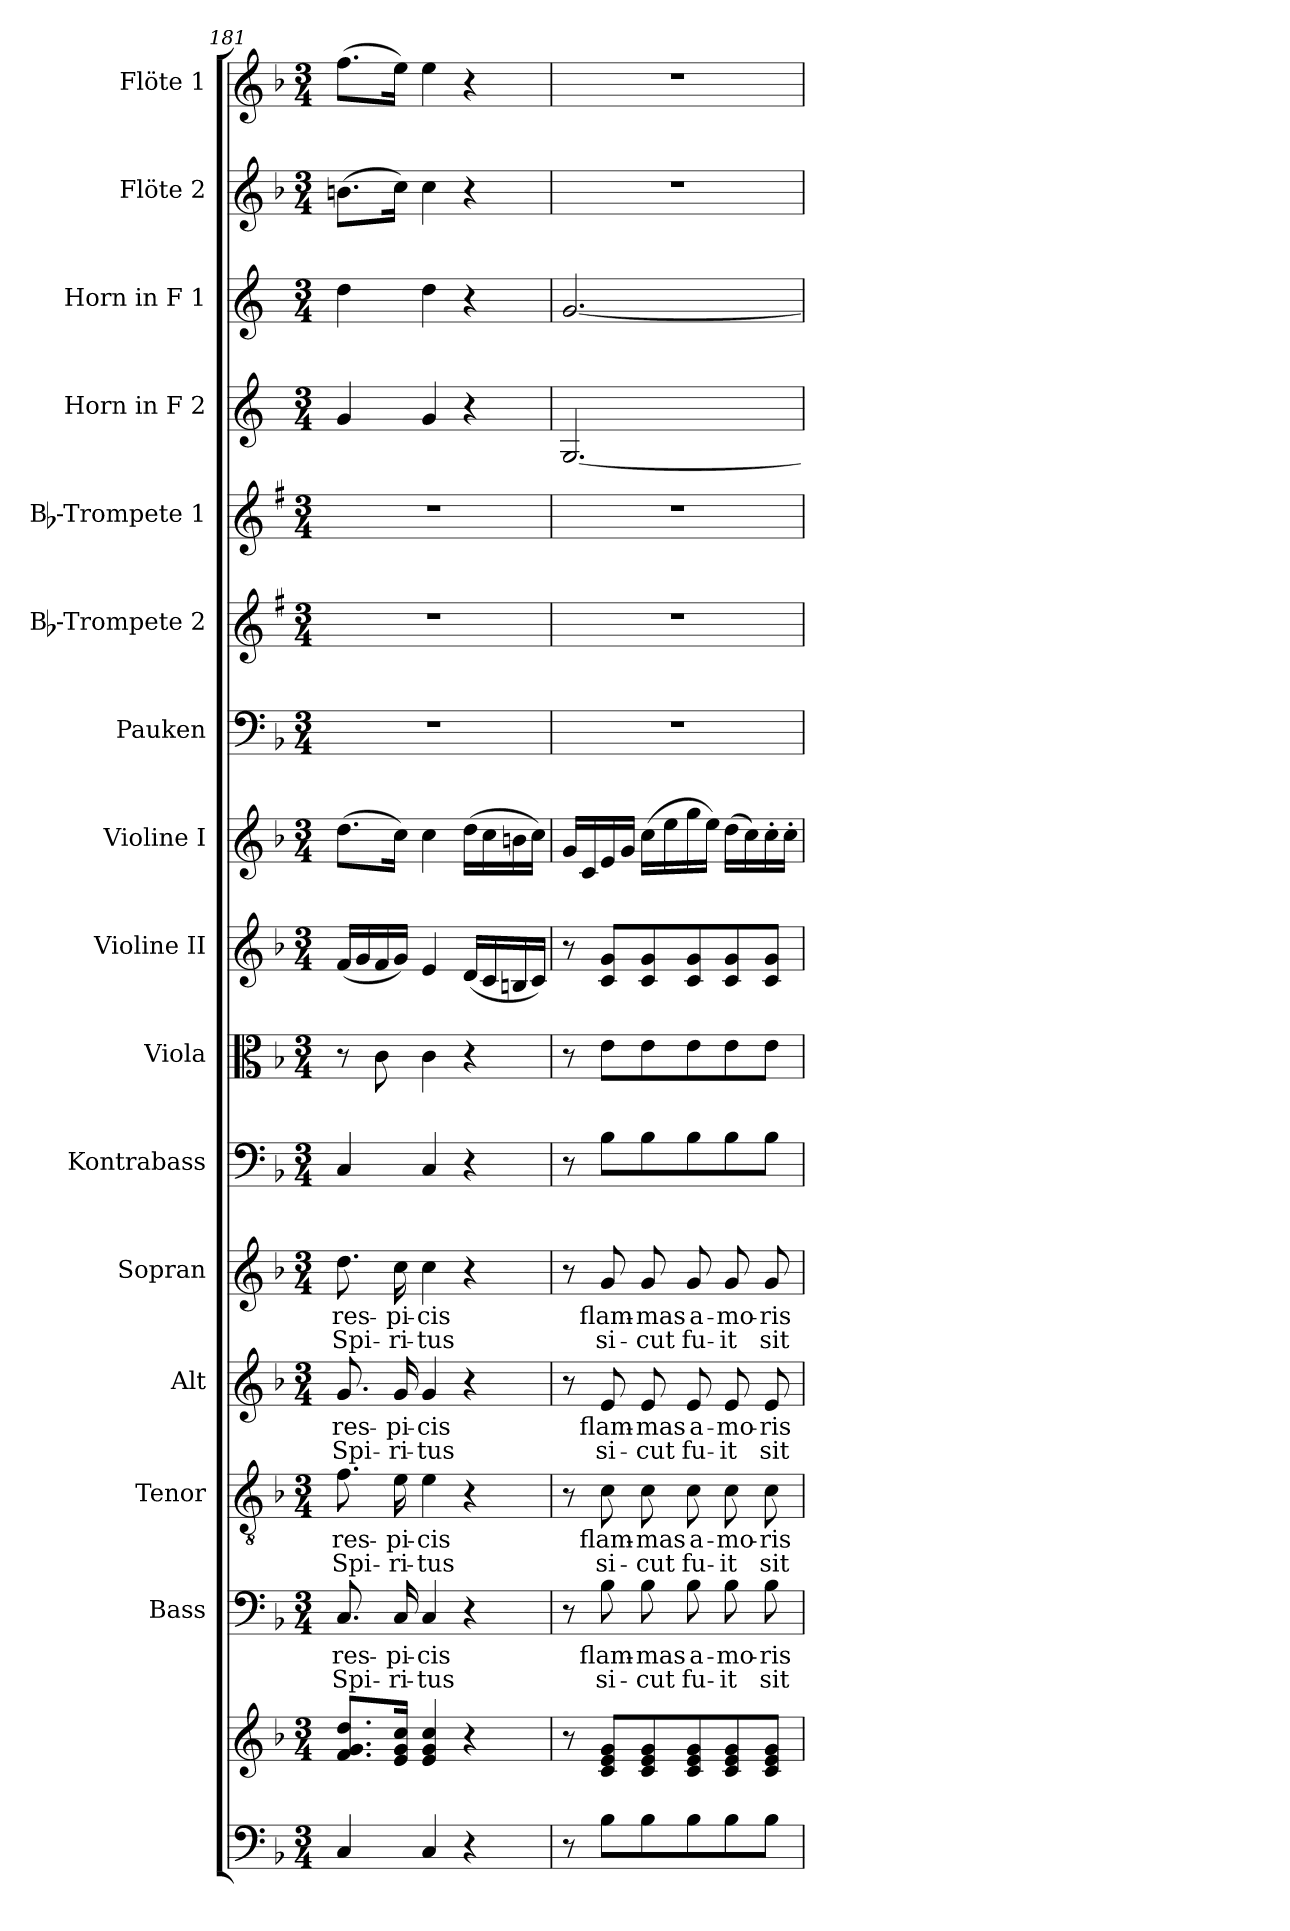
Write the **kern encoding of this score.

**kern	**kern	**kern	**text	**text	**kern	**text	**text	**kern	**text	**text	**kern	**text	**text	**kern	**kern	**kern	**kern	**kern	**kern	**kern	**kern	**kern	**kern	**kern
*part16	*part16	*part15	*part15	*part15	*part14	*part14	*part14	*part13	*part13	*part13	*part12	*part12	*part12	*part11	*part10	*part9	*part8	*part7	*part6	*part5	*part4	*part3	*part2	*part1
*staff17	*staff16	*staff15	*staff15	*staff15	*staff14	*staff14	*staff14	*staff13	*staff13	*staff13	*staff12	*staff12	*staff12	*staff11	*staff10	*staff9	*staff8	*staff7	*staff6	*staff5	*staff4	*staff3	*staff2	*staff1
*	*	*I"Bass	*	*	*I"Tenor	*	*	*I"Alt	*	*	*I"Sopran	*	*	*I"Kontrabass	*I"Viola	*I"Violine II	*I"Violine I	*I"Pauken	*I"Bb-Trompete 2	*I"Bb-Trompete 1	*I"Horn in F 2	*I"Horn in F 1	*I"Flöte 2	*I"Flöte 1
*	*	*I'B.	*	*	*I'T.	*	*	*I'A.	*	*	*I'S.	*	*	*I'Kb.	*I'Vla.	*I'Vl. II	*I'Vl. I	*I'Pk.	*I'Bb Trp. 2	*I'Bb Trp. 1	*	*	*I'Fl. 2	*I'Fl. 1
*clefF4	*clefG2	*clefF4	*	*	*clefGv2	*	*	*clefG2	*	*	*clefG2	*	*	*clefF4	*clefC3	*clefG2	*clefG2	*clefF4	*clefG2	*clefG2	*clefG2	*clefG2	*clefG2	*clefG2
*	*	*	*	*	*	*	*	*	*	*	*	*	*	*ITrd7c12	*	*	*	*	*ITrd1c2	*ITrd1c2	*ITrd4c7	*ITrd4c7	*	*
*k[b-]	*k[b-]	*k[b-]	*	*	*k[b-]	*	*	*k[b-]	*	*	*k[b-]	*	*	*k[b-]	*k[b-]	*k[b-]	*k[b-]	*k[b-]	*k[b-]	*k[b-]	*k[b-]	*k[b-]	*k[b-]	*k[b-]
*F:	*F:	*F:	*	*	*F:	*	*	*F:	*	*	*F:	*	*	*F:	*F:	*F:	*F:	*F:	*F:	*F:	*F:	*F:	*F:	*F:
*M3/4	*M3/4	*M3/4	*	*	*M3/4	*	*	*M3/4	*	*	*M3/4	*	*	*M3/4	*M3/4	*M3/4	*M3/4	*M3/4	*M3/4	*M3/4	*M3/4	*M3/4	*M3/4	*M3/4
=181	=181	=181	=181	=181	=181	=181	=181	=181	=181	=181	=181	=181	=181	=181	=181	=181	=181	=181	=181	=181	=181	=181	=181	=181
!	!	!	!LO:LY:b	!LO:LY:b	!	!LO:LY:b	!LO:LY:b	!	!LO:LY:b	!LO:LY:b	!	!LO:LY:b	!LO:LY:b	!	!	!	!	!	!	!	!	!	!	!
4C/	8.f/ 8.g/ 8.dd/L	8.C/	res-	Spi-	8.f\	res-	Spi-	8.g/	res-	Spi-	8.dd\	res-	Spi-	4CC/	8r	(<16f/LL	(>8.dd\L	2.r	2.r	2.r	4c/	4g\	(>8.bn\L	(>8.ff\L
.	.	.	.	.	.	.	.	.	.	.	.	.	.	.	.	16g/	.	.	.	.	.	.	.	.
.	.	.	.	.	.	.	.	.	.	.	.	.	.	.	8c\	16f/	.	.	.	.	.	.	.	.
!	!	!	!LO:LY:b	!LO:LY:b	!	!LO:LY:b	!LO:LY:b	!	!LO:LY:b	!LO:LY:b	!	!LO:LY:b	!LO:LY:b	!	!	!	!	!	!	!	!	!	!	!
.	16e/ 16g/ 16cc/Jk	16C/	-pi-	-ri-	16e\	-pi-	-ri-	16g/	-pi-	-ri-	16cc\	-pi-	-ri-	.	.	16g/JJ)	16cc\Jk)	.	.	.	.	.	16cc\Jk)	16ee\Jk)
!	!	!	!LO:LY:b	!LO:LY:b	!	!LO:LY:b	!LO:LY:b	!	!LO:LY:b	!LO:LY:b	!	!LO:LY:b	!LO:LY:b	!	!	!	!	!	!	!	!	!	!	!
4C/	4e/ 4g/ 4cc/	4C/	-cis	-tus	4e\	-cis	-tus	4g/	-cis	-tus	4cc\	-cis	-tus	4CC/	4c\	4e/	4cc\	.	.	.	4c/	4g\	4cc\	4ee\
4r	4r	4r	.	.	4r	.	.	4r	.	.	4r	.	.	4r	4r	(<16d/LL	(>16dd\LL	.	.	.	4r	4r	4r	4r
.	.	.	.	.	.	.	.	.	.	.	.	.	.	.	.	16c/	16cc\	.	.	.	.	.	.	.
.	.	.	.	.	.	.	.	.	.	.	.	.	.	.	.	16Bn/	16bn\	.	.	.	.	.	.	.
.	.	.	.	.	.	.	.	.	.	.	.	.	.	.	.	16c/JJ)	16cc\JJ)	.	.	.	.	.	.	.
=182	=182	=182	=182	=182	=182	=182	=182	=182	=182	=182	=182	=182	=182	=182	=182	=182	=182	=182	=182	=182	=182	=182	=182	=182
8r	8r	8r	.	.	8r	.	.	8r	.	.	8r	.	.	8r	8r	8r	16g/LL	2.r	2.r	2.r	[2.C/	[2.c/	2.r	2.r
.	.	.	.	.	.	.	.	.	.	.	.	.	.	.	.	.	16c/	.	.	.	.	.	.	.
!	!	!	!LO:LY:b	!LO:LY:b	!	!LO:LY:b	!LO:LY:b	!	!LO:LY:b	!LO:LY:b	!	!LO:LY:b	!LO:LY:b	!	!	!	!	!	!	!	!	!	!	!
8B-\L	8c/ 8e/ 8g/L	8B-\	flam-	si-	8c\	flam-	si-	8e/	flam-	si-	8g/	flam-	si-	8BB-\L	8e\L	8c/ 8g/L	16e/	.	.	.	.	.	.	.
.	.	.	.	.	.	.	.	.	.	.	.	.	.	.	.	.	16g/JJ	.	.	.	.	.	.	.
!	!	!	!LO:LY:b	!LO:LY:b	!	!LO:LY:b	!LO:LY:b	!	!LO:LY:b	!LO:LY:b	!	!LO:LY:b	!LO:LY:b	!	!	!	!	!	!	!	!	!	!	!
8B-\	8c/ 8e/ 8g/	8B-\	-mas	-cut	8c\	-mas	-cut	8e/	-mas	-cut	8g/	-mas	-cut	8BB-\	8e\	8c/ 8g/	(>16cc\LL	.	.	.	.	.	.	.
.	.	.	.	.	.	.	.	.	.	.	.	.	.	.	.	.	16ee\	.	.	.	.	.	.	.
!	!	!	!LO:LY:b	!LO:LY:b	!	!LO:LY:b	!LO:LY:b	!	!LO:LY:b	!LO:LY:b	!	!LO:LY:b	!LO:LY:b	!	!	!	!	!	!	!	!	!	!	!
8B-\	8c/ 8e/ 8g/	8B-\	a-	fu-	8c\	a-	fu-	8e/	a-	fu-	8g/	a-	fu-	8BB-\	8e\	8c/ 8g/	16gg\	.	.	.	.	.	.	.
.	.	.	.	.	.	.	.	.	.	.	.	.	.	.	.	.	16ee\JJ)	.	.	.	.	.	.	.
!	!	!	!LO:LY:b	!LO:LY:b	!	!LO:LY:b	!LO:LY:b	!	!LO:LY:b	!LO:LY:b	!	!LO:LY:b	!LO:LY:b	!	!	!	!	!	!	!	!	!	!	!
8B-\	8c/ 8e/ 8g/	8B-\	-mo-	-it	8c\	-mo-	-it	8e/	-mo-	-it	8g/	-mo-	-it	8BB-\	8e\	8c/ 8g/	(>16dd\LL	.	.	.	.	.	.	.
.	.	.	.	.	.	.	.	.	.	.	.	.	.	.	.	.	16cc\)	.	.	.	.	.	.	.
!	!	!	!LO:LY:b	!LO:LY:b	!	!LO:LY:b	!LO:LY:b	!	!LO:LY:b	!LO:LY:b	!	!LO:LY:b	!LO:LY:b	!	!	!	!	!	!	!	!	!	!	!
8B-\J	8c/ 8e/ 8g/J	8B-\	-ris	sit	8c\	-ris	sit	8e/	-ris	sit	8g/	-ris	sit	8BB-\J	8e\J	8c/ 8g/J	16cc'>\	.	.	.	.	.	.	.
.	.	.	.	.	.	.	.	.	.	.	.	.	.	.	.	.	16cc'>\JJ	.	.	.	.	.	.	.
=	=	=	=	=	=	=	=	=	=	=	=	=	=	=	=	=	=	=	=	=	=	=	=	=
*-	*-	*-	*-	*-	*-	*-	*-	*-	*-	*-	*-	*-	*-	*-	*-	*-	*-	*-	*-	*-	*-	*-	*-	*-
